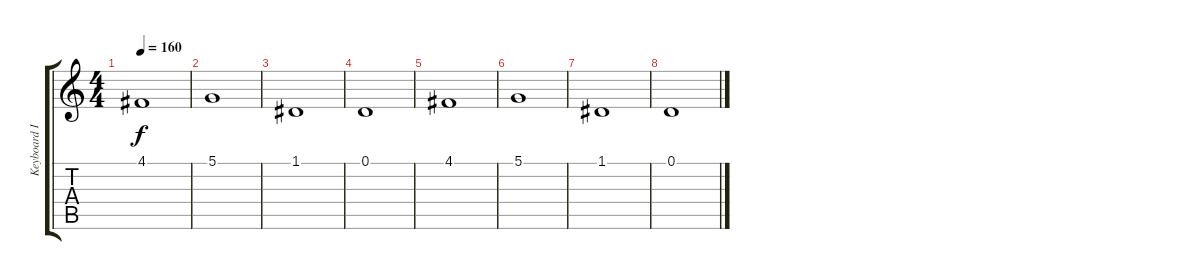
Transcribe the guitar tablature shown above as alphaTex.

\track ("Keyboard I" "Keyboard I") {instrument stringensemble1}
\staff {score tabs}
\tuning (D4 A3 F3 C3 G2 D2) {hide}
\ts (4 4)
\tempo 160
\clef g2
\ks c
4.1.1{dy f volume 9 instrument pad3polysynth} |
5.1.1 |
1.1.1 |
0.1.1 |
4.1.1 |
5.1.1 |
1.1.1 |
0.1.1
